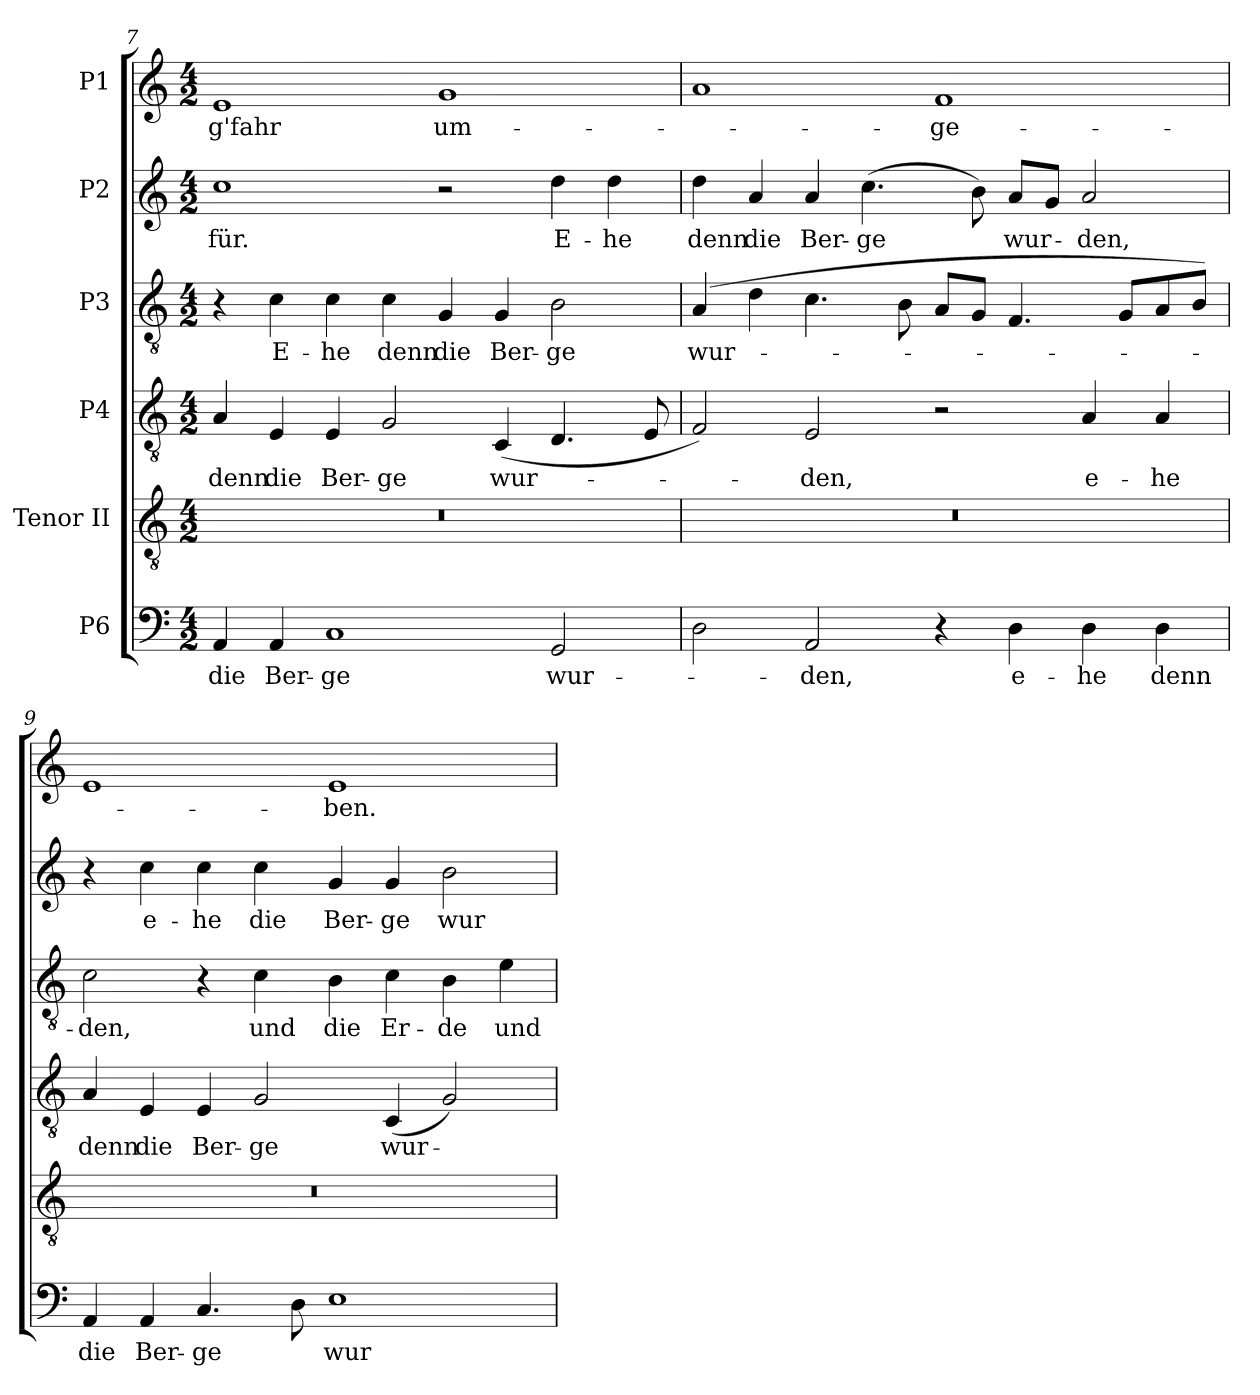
**kern	**text	**kern	**kern	**text	**kern	**text	**kern	**text	**kern	**text
*part6	*part6	*part5	*part4	*part4	*part3	*part3	*part2	*part2	*part1	*part1
*staff6	*staff6	*staff5	*staff4	*staff4	*staff3	*staff3	*staff2	*staff2	*staff1	*staff1
*I"P6	*	*I"Tenor II	*I"P4	*	*I"P3	*	*I"P2	*	*I"P1	*
!!LO:LB:g=z
*clefF4	*	*clefGv2	*clefGv2	*	*clefGv2	*	*clefG2	*	*clefG2	*
*	*	*ITrd7c12	*ITrd7c12	*	*ITrd7c12	*	*	*	*	*
*k[]	*	*k[]	*k[]	*	*k[]	*	*k[]	*	*k[]	*
*C:	*	*C:	*C:	*	*C:	*	*C:	*	*C:	*
*M4/2	*	*M4/2	*M4/2	*	*M4/2	*	*M4/2	*	*M4/2	*
=7	=7	=7	=7	=7	=7	=7	=7	=7	=7	=7
!	!LO:LY:b:color=#000000	!LO:N:vis=1	!	!	!	!	!	!	!	!
!	!	!	!	!LO:LY:b:color=#000000	!	!	!	!	!	!
!	!	!	!	!	!	!	!	!LO:LY:b:color=#000000	!	!
!	!	!	!	!	!	!	!	!	!	!LO:LY:b:color=#000000
4AAi/	die	0r	4AAi/	denn	4r	.	1cci	für.	1ei	-g'fahr
!	!LO:LY:b:color=#000000	!	!	!	!	!	!	!	!	!
!	!	!	!	!LO:LY:b:color=#000000	!	!	!	!	!	!
!	!	!	!	!	!	!LO:LY:b:color=#000000	!	!	!	!
4AAi/	Ber-	.	4EEi/	die	4Ci\	E-	.	.	.	.
!	!LO:LY:b:color=#000000	!	!	!	!	!	!	!	!	!
!	!	!	!	!LO:LY:b:color=#000000	!	!	!	!	!	!
!	!	!	!	!	!	!LO:LY:b:color=#000000	!	!	!	!
1Ci	-ge	.	4EEi/	Ber-	4Ci\	-he	.	.	.	.
!	!	!	!	!LO:LY:b:color=#000000	!	!	!	!	!	!
!	!	!	!	!	!	!LO:LY:b:color=#000000	!	!	!	!
.	.	.	2GGi/	-ge	4Ci\	denn	.	.	.	.
!	!	!	!	!	!	!LO:LY:b:color=#000000	!	!	!	!
!	!	!	!	!	!	!	!	!	!	!LO:LY:b:color=#000000
.	.	.	.	.	4GGi/	die	2r	.	1gi	um-
!	!	!	!	!LO:LY:b:color=#000000	!	!	!	!	!	!
!	!	!	!	!	!	!LO:LY:b:color=#000000	!	!	!	!
.	.	.	(4CCi/	wur-	4GGi/	Ber-	.	.	.	.
!	!LO:LY:b:color=#000000	!	!	!	!	!	!	!	!	!
!	!	!	!	!	!	!LO:LY:b:color=#000000	!	!	!	!
!	!	!	!	!	!	!	!	!LO:LY:b:color=#000000	!	!
2GGi/	wur-	.	4.DDi/	.	2BBi\	-ge	4ddi\	E-	.	.
!	!	!	!	!	!	!	!	!LO:LY:b:color=#000000	!	!
.	.	.	.	.	.	.	4ddi\	-he	.	.
.	.	.	8EEi/	.	.	.	.	.	.	.
=8	=8	=8	=8	=8	=8	=8	=8	=8	=8	=8
!	!	!LO:N:vis=1	!	!	!	!	!	!	!	!
!	!	!	!	!	!	!LO:LY:b:color=#000000	!	!	!	!
!	!	!	!	!	!	!	!	!LO:LY:b:color=#000000	!	!
2Di\	.	0r	2FFi/)	.	(4AAi/	wur-	4ddi\	denn	1ai	.
!	!	!	!	!	!	!	!	!LO:LY:b:color=#000000	!	!
.	.	.	.	.	4Di\	.	4ai/	die	.	.
!	!LO:LY:b:color=#000000	!	!	!	!	!	!	!	!	!
!	!	!	!	!LO:LY:b:color=#000000	!	!	!	!	!	!
!	!	!	!	!	!	!	!	!LO:LY:b:color=#000000	!	!
2AAi/	-den,	.	2EEi/	-den,	4.Ci\	.	4ai/	Ber-	.	.
!	!	!	!	!	!	!	!	!LO:LY:b:color=#000000	!	!
.	.	.	.	.	.	.	(4.cci\	-ge	.	.
.	.	.	.	.	8BBi\	.	.	.	.	.
!	!	!	!	!	!	!	!	!	!	!LO:LY:b:color=#000000
4r	.	.	2r	.	8AAi/L	.	.	.	1fi	-ge-
.	.	.	.	.	8GGi/J	.	8bi\)	.	.	.
!	!LO:LY:b:color=#000000	!	!	!	!	!	!	!	!	!
!	!	!	!	!	!	!	!	!LO:LY:b:color=#000000	!	!
4Di\	e-	.	.	.	4.FFi/	.	8ai/L	wur-	.	.
.	.	.	.	.	.	.	8gi/J	.	.	.
!	!LO:LY:b:color=#000000	!	!	!	!	!	!	!	!	!
!	!	!	!	!LO:LY:b:color=#000000	!	!	!	!	!	!
!	!	!	!	!	!	!	!	!LO:LY:b:color=#000000	!	!
4Di\	-he	.	4AAi/	e-	.	.	2ai/	-den,	.	.
.	.	.	.	.	8GGi/L	.	.	.	.	.
!	!LO:LY:b:color=#000000	!	!	!	!	!	!	!	!	!
!	!	!	!	!LO:LY:b:color=#000000	!	!	!	!	!	!
4Di\	denn	.	4AAi/	-he	8AAi/	.	.	.	.	.
.	.	.	.	.	8BBi/J)	.	.	.	.	.
=9	=9	=9	=9	=9	=9	=9	=9	=9	=9	=9
!	!LO:LY:b:color=#000000	!LO:N:vis=1	!	!	!	!	!	!	!	!
!	!	!	!	!LO:LY:b:color=#000000	!	!	!	!	!	!
!	!	!	!	!	!	!LO:LY:b:color=#000000	!	!	!	!
4AAi/	die	0r	4AAi/	denn	2Ci\	-den,	4r	.	1ei	.
!	!LO:LY:b:color=#000000	!	!	!	!	!	!	!	!	!
!	!	!	!	!LO:LY:b:color=#000000	!	!	!	!	!	!
!	!	!	!	!	!	!	!	!LO:LY:b:color=#000000	!	!
4AAi/	Ber-	.	4EEi/	die	.	.	4cci\	e-	.	.
!	!LO:LY:b:color=#000000	!	!	!	!	!	!	!	!	!
!	!	!	!	!LO:LY:b:color=#000000	!	!	!	!	!	!
!	!	!	!	!	!	!	!	!LO:LY:b:color=#000000	!	!
4.Ci/	-ge	.	4EEi/	Ber-	4r	.	4cci\	-he	.	.
!	!	!	!	!LO:LY:b:color=#000000	!	!	!	!	!	!
!	!	!	!	!	!	!LO:LY:b:color=#000000	!	!	!	!
!	!	!	!	!	!	!	!	!LO:LY:b:color=#000000	!	!
.	.	.	2GGi/	-ge	4Ci\	und	4cci\	die	.	.
8Di\	.	.	.	.	.	.	.	.	.	.
!	!LO:LY:b:color=#000000	!	!	!	!	!	!	!	!	!
!	!	!	!	!	!	!LO:LY:b:color=#000000	!	!	!	!
!	!	!	!	!	!	!	!	!LO:LY:b:color=#000000	!	!
!	!	!	!	!	!	!	!	!	!	!LO:LY:b:color=#000000
1Ei	wur-	.	.	.	4BBi\	die	4gi/	Ber-	1ei	-ben.
!	!	!	!	!LO:LY:b:color=#000000	!	!	!	!	!	!
!	!	!	!	!	!	!LO:LY:b:color=#000000	!	!	!	!
!	!	!	!	!	!	!	!	!LO:LY:b:color=#000000	!	!
.	.	.	(4CCi/	wur-	4Ci\	Er-	4gi/	-ge	.	.
!	!	!	!	!	!	!LO:LY:b:color=#000000	!	!	!	!
!	!	!	!	!	!	!	!	!LO:LY:b:color=#000000	!	!
.	.	.	2GGi/)	.	4BBi\	-de	2bi\	wur-	.	.
!	!	!	!	!	!	!LO:LY:b:color=#000000	!	!	!	!
.	.	.	.	.	4Ei\	und	.	.	.	.
=	=	=	=	=	=	=	=	=	=	=
*-	*-	*-	*-	*-	*-	*-	*-	*-	*-	*-
